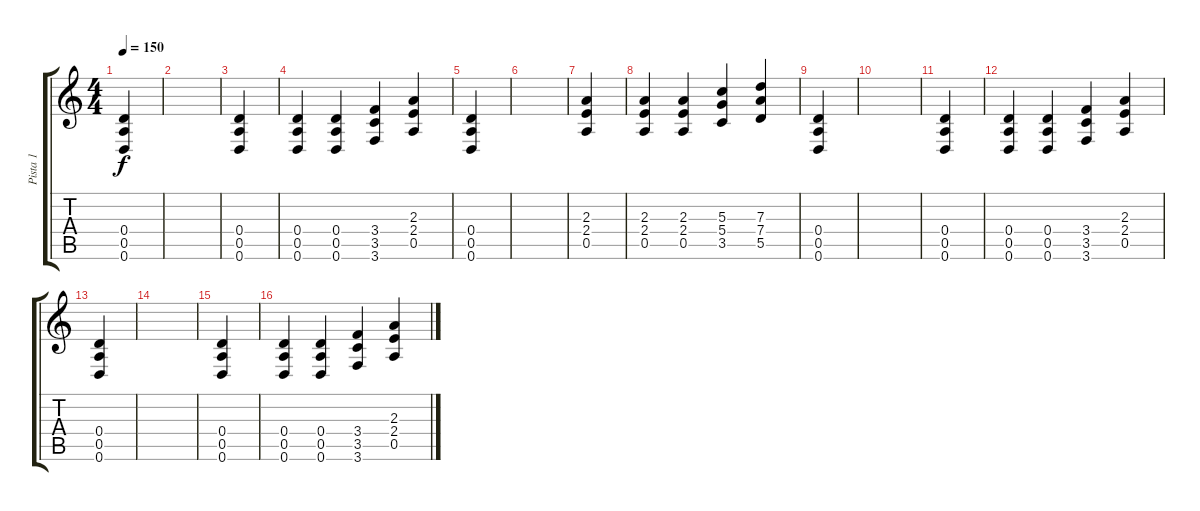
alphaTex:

\track ("Pista 1" "Pista 1") {instrument overdrivenguitar}
\staff {score tabs}
\tuning (E4 B3 G3 D3 A2 D2) {hide}
\ts (4 4)
\tempo 150
\clef g2
\ks c
(0.4 0.5 0.6).4{dy f} |
|
(0.4 0.5 0.6).4 |
(0.4 0.5 0.6).4 (0.4 0.5 0.6).4 (3.4 3.5 3.6).4 (2.3 2.4 0.5).4 |
(0.4 0.5 0.6).4 |
|
(2.3 2.4 0.5).4 |
(2.3 2.4 0.5).4 (2.3 2.4 0.5).4 (5.3 5.4 3.5).4 (7.3 7.4 5.5).4 |
(0.4 0.5 0.6).4 |
|
(0.4 0.5 0.6).4 |
(0.4 0.5 0.6).4 (0.4 0.5 0.6).4 (3.4 3.5 3.6).4 (2.3 2.4 0.5).4 |
(0.4 0.5 0.6).4 |
|
(0.4 0.5 0.6).4 |
(0.4 0.5 0.6).4 (0.4 0.5 0.6).4 (3.4 3.5 3.6).4 (2.3 2.4 0.5).4
